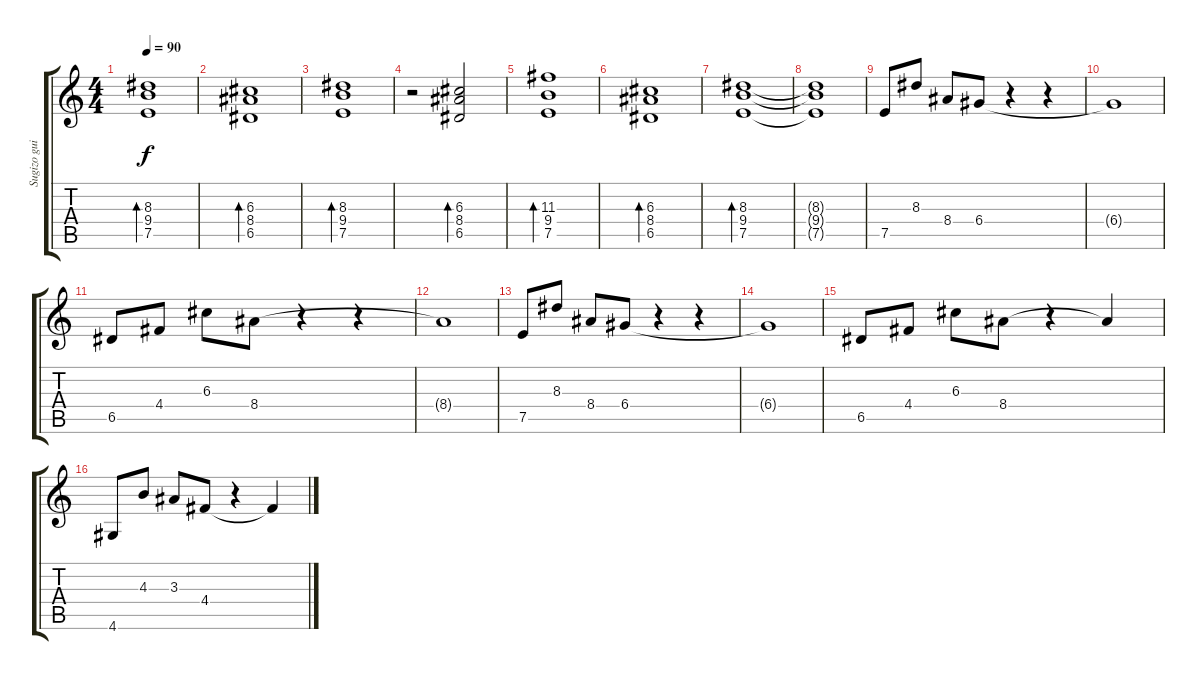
\track ("Sugizo guitar" "Sugizo gui") {instrument acousticguitarsteel}
\staff {score tabs}
\tuning (E4 B3 G3 D3 A2 E2) {hide}
\ts (4 4)
\tempo 90
\clef g2
\ks c
(8.3 9.4 7.5).1{bd 240 dy f} |
(6.3 8.4 6.5).1{bd 240} |
(8.3 9.4 7.5).1{bd 240} |
r.2 (6.3 8.4 6.5).2{bd 240} |
(11.3 9.4 7.5).1{bd 240} |
(6.3 8.4 6.5).1{bd 240} |
(8.3 9.4 7.5).1{bd 240} |
(8.3{t} 9.4{t} 7.5{t}).1 |
7.5.8 8.3.8 8.4.8 6.4.8 r.4 r.4 |
6.4{t}.1 |
6.5.8 4.4.8 6.3.8 8.4.8 r.4 r.4 |
8.4{t}.1 |
7.5.8 8.3.8 8.4.8 6.4.8 r.4 r.4 |
6.4{t}.1 |
6.5.8 4.4.8 6.3.8 8.4.8 r.4 8.4{t}.4 |
4.6.8 4.3.8 3.3.8 4.4.8 r.4 4.4{t}.4
